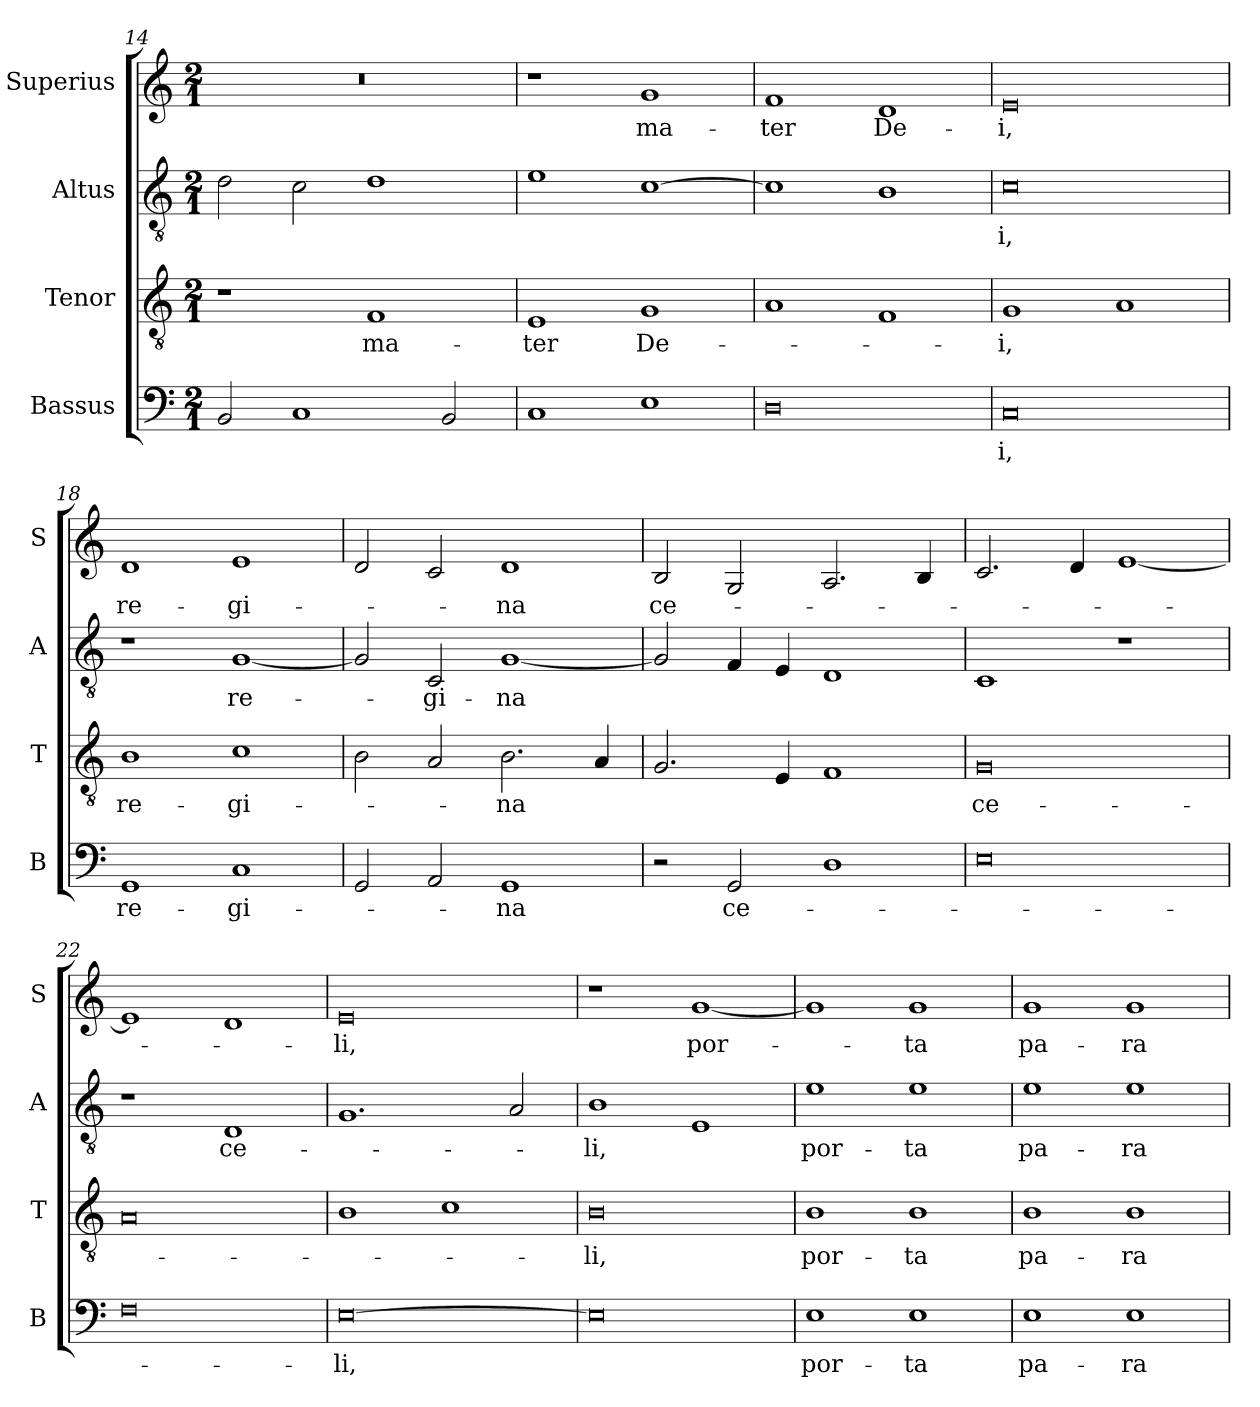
**kern	**text	**kern	**text	**kern	**text	**kern	**text
*part4	*part4	*part3	*part3	*part2	*part2	*part1	*part1
*staff4	*staff4	*staff3	*staff3	*staff2	*staff2	*staff1	*staff1
*I"Bassus	*	*I"Tenor	*	*I"Altus	*	*I"Superius	*
*I'B	*	*I'T	*	*I'A	*	*I'S	*
*clefF4	*	*clefGv2	*	*clefGv2	*	*clefG2	*
*k[]	*	*k[]	*	*k[]	*	*k[]	*
*M2/1	*	*M2/1	*	*M2/1	*	*M2/1	*
=14	=14	=14	=14	=14	=14	=14	=14
2BB	.	1r	.	2d	.	0r	.
1C	.	.	.	2c	.	.	.
.	.	1F	ma-	1d	.	.	.
2BB	.	.	.	.	.	.	.
=15	=15	=15	=15	=15	=15	=15	=15
1C	.	1E	-ter	1e	.	1r	.
1E	.	1G	De-	[1c	.	1g	ma-
=16	=16	=16	=16	=16	=16	=16	=16
0D	.	1A	.	1c]	.	1f	-ter
.	.	1F	.	1B	.	1d	De-
=17	=17	=17	=17	=17	=17	=17	=17
0C	-i,	1G	-i,	0c	-i,	0e	-i,
.	.	1A	.	.	.	.	.
=18	=18	=18	=18	=18	=18	=18	=18
1GG	re-	1B	re-	1r	.	1d	re-
1C	-gi-	1c	-gi-	[1G	re-	1e	-gi-
=19	=19	=19	=19	=19	=19	=19	=19
2GG	.	2B	.	2G]	.	2d	.
2AA	.	2A	.	2C	-gi-	2c	.
1GG	-na	2.B	-na	[1G	-na	1d	-na
.	.	4A	.	.	.	.	.
=20	=20	=20	=20	=20	=20	=20	=20
2r	.	2.G	.	2G]	.	2B	ce-
2GG	ce-	.	.	4F	.	2G	.
.	.	4E	.	4E	.	.	.
1D	.	1F	.	1D	.	2.A	.
.	.	.	.	.	.	4B	.
=21	=21	=21	=21	=21	=21	=21	=21
0E	.	0G	ce-	1C	.	2.c	.
.	.	.	.	.	.	4d	.
.	.	.	.	1r	.	[1e	.
=22	=22	=22	=22	=22	=22	=22	=22
0F	.	0A	.	1r	.	1e]	.
.	.	.	.	1D	ce-	1d	.
=23	=23	=23	=23	=23	=23	=23	=23
[0E	-li,	1B	.	1.G	.	0e	-li,
.	.	1c	.	.	.	.	.
.	.	.	.	2A	.	.	.
=24	=24	=24	=24	=24	=24	=24	=24
0E]	.	0B	-li,	1B	-li,	1r	.
.	.	.	.	1E	.	[1g	por-
=25	=25	=25	=25	=25	=25	=25	=25
1E	por-	1B	por-	1e	por-	1g]	.
1E	-ta	1B	-ta	1e	-ta	1g	-ta
=26	=26	=26	=26	=26	=26	=26	=26
1E	pa-	1B	pa-	1e	pa-	1g	pa-
1E	-ra-	1B	-ra-	1e	-ra-	1g	-ra-
=	=	=	=	=	=	=	=
*-	*-	*-	*-	*-	*-	*-	*-
